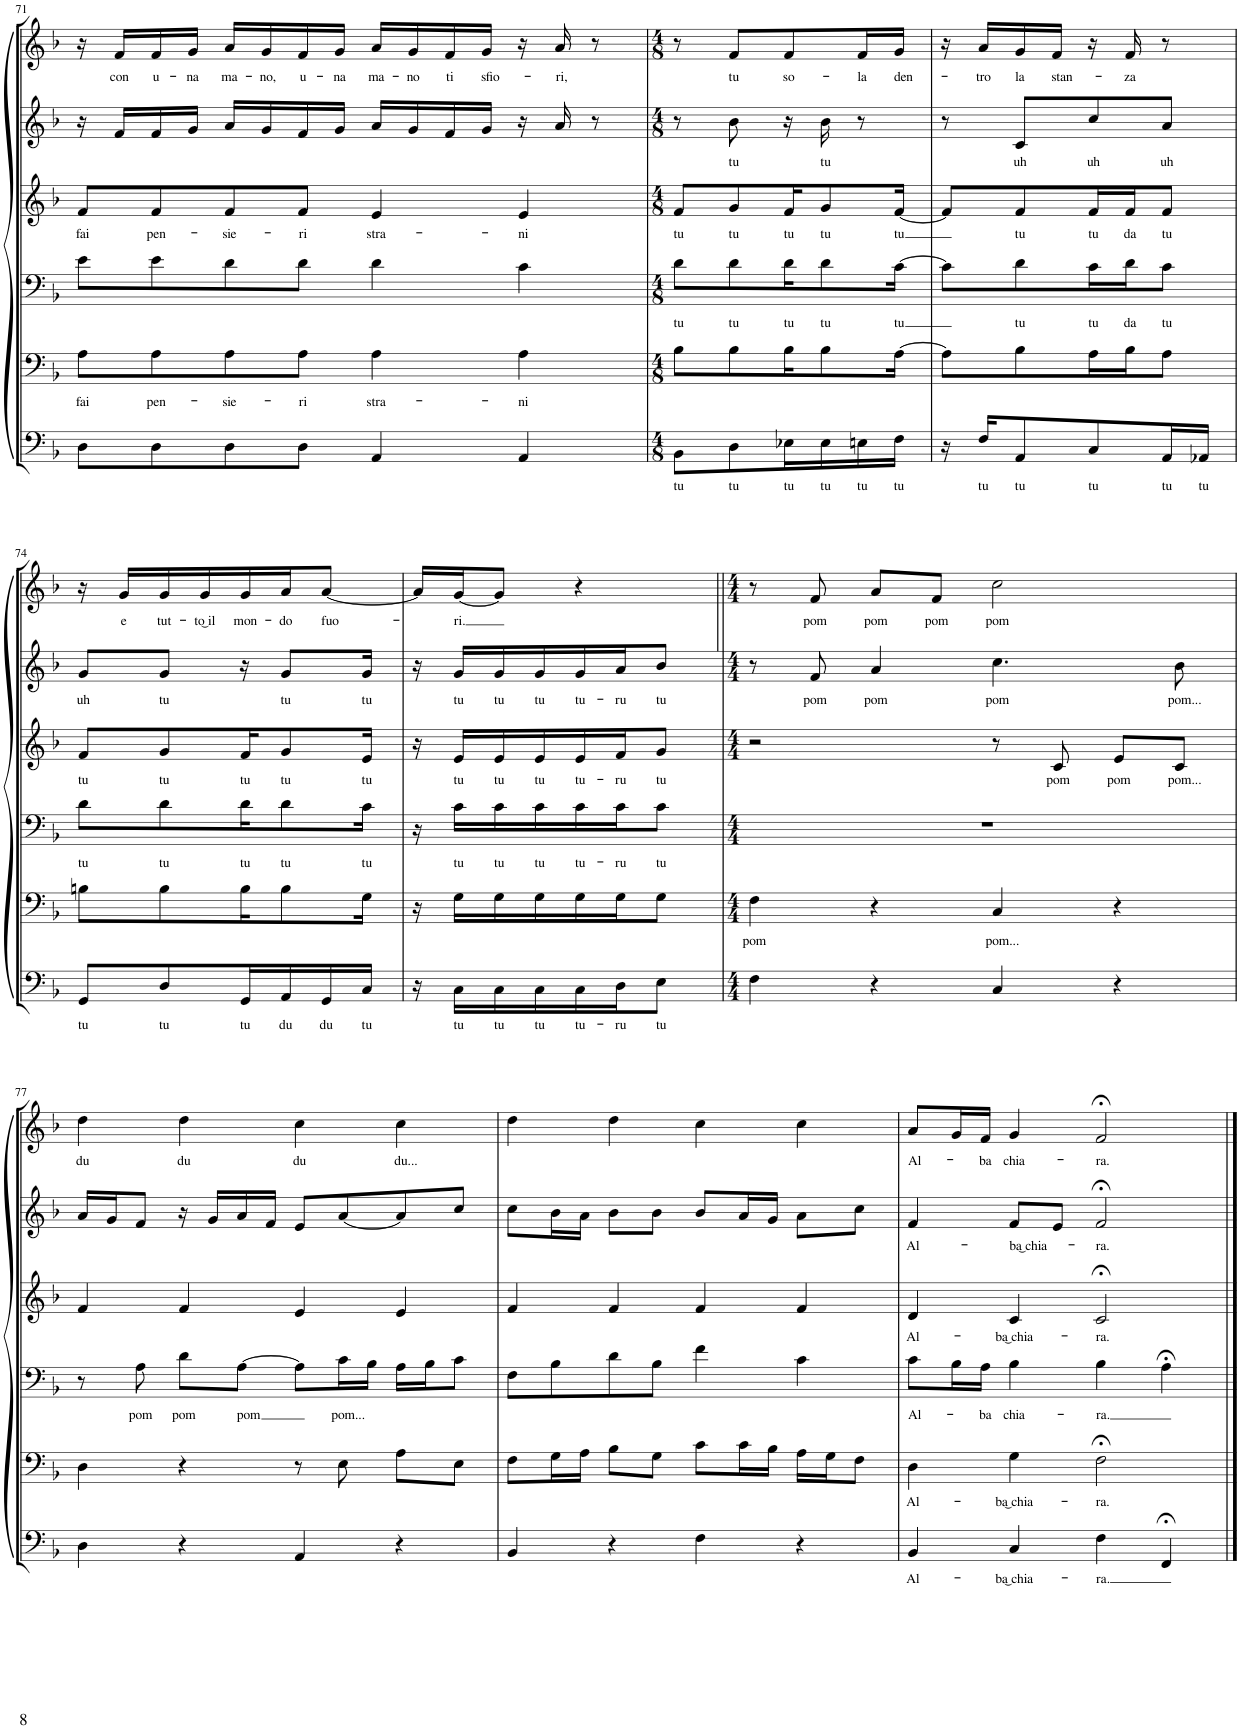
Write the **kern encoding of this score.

**kern	**text	**kern	**text	**kern	**text	**kern	**text	**kern	**text	**kern	**text
*part6	*part6	*part5	*part5	*part4	*part4	*part3	*part3	*part2	*part2	*part1	*part1
*staff6	*staff6	*staff5	*staff5	*staff4	*staff4	*staff3	*staff3	*staff2	*staff2	*staff1	*staff1
*I"B	*	*I"T2	*	*I"T1	*	*I"C	*	*I"Ms	*	*I"S	*
!!LO:PB:g=z
*clefF4	*	*clefF4	*	*clefF4	*	*clefG2	*	*clefG2	*	*clefG2	*
*k[b-]	*	*k[b-]	*	*k[b-]	*	*k[b-]	*	*k[b-]	*	*k[b-]	*
*M4/4	*	*M4/4	*	*M4/4	*	*M4/4	*	*M4/4	*	*M4/4	*
=71	=71	=71	=71	=71	=71	=71	=71	=71	=71	=71	=71
!	!	!	!LO:LY:b	!	!	!	!LO:LY:b	!	!	!	!
8D\L	.	8A\L	fai	8e\L	.	8f/L	fai	16r	.	16r	.
!	!	!	!	!	!	!	!	!	!	!	!LO:LY:b
.	.	.	.	.	.	.	.	16f/LL	.	16f/LL	con
!	!	!	!LO:LY:b	!	!	!	!LO:LY:b	!	!	!	!LO:LY:b
8D\	.	8A\	pen-	8e\	.	8f/	pen-	16f/	.	16f/	u-
!	!	!	!	!	!	!	!	!	!	!	!LO:LY:b
.	.	.	.	.	.	.	.	16g/JJ	.	16g/JJ	-na
!	!	!	!LO:LY:b	!	!	!	!LO:LY:b	!	!	!	!LO:LY:b
8D\	.	8A\	-sie-	8d\	.	8f/	-sie-	16a/LL	.	16a/LL	ma-
!	!	!	!	!	!	!	!	!	!	!	!LO:LY:b
.	.	.	.	.	.	.	.	16g/	.	16g/	-no,
!	!	!	!LO:LY:b	!	!	!	!LO:LY:b	!	!	!	!LO:LY:b
8D\J	.	8A\J	-ri	8d\J	.	8f/J	-ri	16f/	.	16f/	u-
!	!	!	!	!	!	!	!	!	!	!	!LO:LY:b
.	.	.	.	.	.	.	.	16g/JJ	.	16g/JJ	-na
!	!	!	!LO:LY:b	!	!	!	!LO:LY:b	!	!	!	!LO:LY:b
4AA/	.	4A\	stra-	4d\	.	4e/	stra-	16a/LL	.	16a/LL	ma-
!	!	!	!	!	!	!	!	!	!	!	!LO:LY:b
.	.	.	.	.	.	.	.	16g/	.	16g/	-no
!	!	!	!	!	!	!	!	!	!	!	!LO:LY:b
.	.	.	.	.	.	.	.	16f/	.	16f/	ti
!	!	!	!	!	!	!	!	!	!	!	!LO:LY:b
.	.	.	.	.	.	.	.	16g/JJ	.	16g/JJ	sfio-
!	!	!	!LO:LY:b	!	!	!	!LO:LY:b	!	!	!	!
4AA/	.	4A\	-ni	4c\	.	4e/	-ni	16r	.	16r	.
!	!	!	!	!	!	!	!	!	!	!	!LO:LY:b
.	.	.	.	.	.	.	.	16a/	.	16a/	-ri,
.	.	.	.	.	.	.	.	8r	.	8r	.
=72	=72	=72	=72	=72	=72	=72	=72	=72	=72	=72	=72
*M4/8	*	*M4/8	*	*M4/8	*	*M4/8	*	*M4/8	*	*M4/8	*
!	!LO:LY:b	!	!	!	!LO:LY:b	!	!LO:LY:b	!	!	!	!
8BB-\L	tu	8B-\L	.	8d\L	tu	8f/L	tu	8r	.	8r	.
!	!LO:LY:b	!	!	!	!LO:LY:b	!	!LO:LY:b	!	!LO:LY:b	!	!LO:LY:b
8D\	tu	8B-\	.	8d\	tu	8g/	tu	8b-\	tu	8f/L	tu
!	!LO:LY:b	!	!	!	!LO:LY:b	!	!LO:LY:b	!	!	!	!LO:LY:b
16E-X\L	tu	16B-\K	.	16d\K	tu	16f/K	tu	16r	.	8f/	so-
!	!LO:LY:b	!	!	!	!LO:LY:b	!	!LO:LY:b	!	!LO:LY:b	!	!
16E-\	tu	8B-\	.	8d\	tu	8g/	tu	16b-\	tu	.	.
!	!LO:LY:b	!	!	!	!	!	!	!	!	!	!LO:LY:b
16En\	tu	.	.	.	.	.	.	8r	.	16f/L	-la
!	!LO:LY:b	!	!	!	!LO:LY:b	!	!LO:LY:b	!	!	!	!LO:LY:b
16F\JJ	tu	[16A\Jk	.	[16c\Jk	tu	[16f/Jk	tu	.	.	16g/JJ	den-
=73	=73	=73	=73	=73	=73	=73	=73	=73	=73	=73	=73
16r	.	8A\L]	.	8c\L]	.	8f/L]	.	8r	.	16r	.
!	!LO:LY:b	!	!	!	!	!	!	!	!	!	!LO:LY:b
16F/KL	tu	.	.	.	.	.	.	.	.	16a/LL	-tro
!	!LO:LY:b	!	!	!	!LO:LY:b	!	!LO:LY:b	!	!LO:LY:b	!	!LO:LY:b
8AA/	tu	8B-\	.	8d\	tu	8f/	tu	8c/L	uh	16g/	la
!	!	!	!	!	!	!	!	!	!	!	!LO:LY:b
.	.	.	.	.	.	.	.	.	.	16f/JJ	stan-
!	!LO:LY:b	!	!	!	!LO:LY:b	!	!LO:LY:b	!	!LO:LY:b	!	!
8C/	tu	16A\L	.	16c\L	tu	16f/L	tu	8cc/	uh	16r	.
!	!	!	!	!	!LO:LY:b	!	!LO:LY:b	!	!	!	!LO:LY:b
.	.	16B-\J	.	16d\J	da	16f/J	da	.	.	16f/	-za
!	!LO:LY:b	!	!	!	!LO:LY:b	!	!LO:LY:b	!	!LO:LY:b	!	!
16AA/L	tu	8A\J	.	8c\J	tu	8f/J	tu	8a/J	uh	8r	.
!	!LO:LY:b	!	!	!	!	!	!	!	!	!	!
16AA-X/JJ	tu	.	.	.	.	.	.	.	.	.	.
!!LO:LB:g=z
=74	=74	=74	=74	=74	=74	=74	=74	=74	=74	=74	=74
!	!LO:LY:b	!	!	!	!LO:LY:b	!	!LO:LY:b	!	!LO:LY:b	!	!
8GG/L	tu	8Bn\L	.	8d\L	tu	8f/L	tu	8g/L	uh	16r	.
!	!	!	!	!	!	!	!	!	!	!	!LO:LY:b
.	.	.	.	.	.	.	.	.	.	16g/LL	e
!	!LO:LY:b	!	!	!	!LO:LY:b	!	!LO:LY:b	!	!LO:LY:b	!	!LO:LY:b
8D/	tu	8B\	.	8d\	tu	8g/	tu	8g/J	tu	16g/	tut-
!	!	!	!	!	!	!	!	!	!	!	!LO:LY:b
.	.	.	.	.	.	.	.	.	.	16g/	-to͜ il
!	!LO:LY:b	!	!	!	!LO:LY:b	!	!LO:LY:b	!	!	!	!LO:LY:b
16GG/L	tu	16B\K	.	16d\K	tu	16f/K	tu	16r	.	16g/	mon-
!	!LO:LY:b	!	!	!	!LO:LY:b	!	!LO:LY:b	!	!LO:LY:b	!	!LO:LY:b
16AA/	du	8B\	.	8d\	tu	8g/	tu	8g/L	tu	16a/J	-do
!	!LO:LY:b	!	!	!	!	!	!	!	!	!	!LO:LY:b
16GG/	du	.	.	.	.	.	.	.	.	[8a/J	fuo-
!	!LO:LY:b	!	!	!	!LO:LY:b	!	!LO:LY:b	!	!LO:LY:b	!	!
16C/JJ	tu	16G\Jk	.	16c\Jk	tu	16e/Jk	tu	16g/Jk	tu	.	.
=75	=75	=75	=75	=75	=75	=75	=75	=75	=75	=75	=75
16r	.	16r	.	16r	.	16r	.	16r	.	16a/LL]	.
!	!LO:LY:b	!	!	!	!LO:LY:b	!	!LO:LY:b	!	!LO:LY:b	!	!LO:LY:b
16C\LL	tu	16G\LL	.	16c\LL	tu	16e/LL	tu	16g/LL	tu	[16g/J	-ri.
!	!LO:LY:b	!	!	!	!LO:LY:b	!	!LO:LY:b	!	!LO:LY:b	!	!
16C\	tu	16G\	.	16c\	tu	16e/	tu	16g/	tu	8g/J]	.
!	!LO:LY:b	!	!	!	!LO:LY:b	!	!LO:LY:b	!	!LO:LY:b	!	!
16C\	tu	16G\	.	16c\	tu	16e/	tu	16g/	tu	.	.
!	!LO:LY:b	!	!	!	!LO:LY:b	!	!LO:LY:b	!	!LO:LY:b	!	!
16C\	tu-	16G\	.	16c\	tu-	16e/	tu-	16g/	tu-	4r	.
!	!LO:LY:b	!	!	!	!LO:LY:b	!	!LO:LY:b	!	!LO:LY:b	!	!
16D\J	-ru	16G\J	.	16c\J	-ru	16f/J	-ru	16a/J	-ru	.	.
!	!LO:LY:b	!	!	!	!LO:LY:b	!	!LO:LY:b	!	!LO:LY:b	!	!
8E\J	tu	8G\J	.	8c\J	tu	8g/J	tu	8b-/J	tu	.	.
=76||	=76||	=76||	=76||	=76||	=76||	=76||	=76||	=76||	=76||	=76||	=76||
*M4/4	*	*M4/4	*	*M4/4	*	*M4/4	*	*M4/4	*	*M4/4	*
!	!	!	!LO:LY:b	!	!	!	!	!	!	!	!
4F\	.	4F\	pom	1r	.	2r	.	8r	.	8r	.
!	!	!	!	!	!	!	!	!	!LO:LY:b	!	!LO:LY:b
.	.	.	.	.	.	.	.	8f/	pom	8f/	pom
!	!	!	!	!	!	!	!	!	!LO:LY:b	!	!LO:LY:b
4r	.	4r	.	.	.	.	.	4a/	pom	8a/L	pom
!	!	!	!	!	!	!	!	!	!	!	!LO:LY:b
.	.	.	.	.	.	.	.	.	.	8f/J	pom
!	!	!	!LO:LY:b	!	!	!	!	!	!LO:LY:b	!	!LO:LY:b
4C/	.	4C/	pom...	.	.	8r	.	4.cc\	pom	2cc\	pom
!	!	!	!	!	!	!	!LO:LY:b	!	!	!	!
.	.	.	.	.	.	8c/	pom	.	.	.	.
!	!	!	!	!	!	!	!LO:LY:b	!	!	!	!
4r	.	4r	.	.	.	8e/L	pom	.	.	.	.
!	!	!	!	!	!	!	!LO:LY:b	!	!LO:LY:b	!	!
.	.	.	.	.	.	8c/J	pom...	8b-\	pom...	.	.
!!LO:LB:g=z
=77	=77	=77	=77	=77	=77	=77	=77	=77	=77	=77	=77
!	!	!	!	!	!	!	!	!	!	!	!LO:LY:b
4D\	.	4D\	.	8r	.	4f/	.	16a/LL	.	4dd\	du
.	.	.	.	.	.	.	.	16g/J	.	.	.
!	!	!	!	!	!LO:LY:b	!	!	!	!	!	!
.	.	.	.	8A\	pom	.	.	8f/J	.	.	.
!	!	!	!	!	!LO:LY:b	!	!	!	!	!	!LO:LY:b
4r	.	4r	.	8d\L	pom	4f/	.	16r	.	4dd\	du
.	.	.	.	.	.	.	.	16g/LL	.	.	.
!	!	!	!	!	!LO:LY:b	!	!	!	!	!	!
.	.	.	.	[8A\J	pom	.	.	16a/	.	.	.
.	.	.	.	.	.	.	.	16f/JJ	.	.	.
!	!	!	!	!	!	!	!	!	!	!	!LO:LY:b
4AA/	.	8r	.	8A\L]	.	4e/	.	8e/L	.	4cc\	du
!	!	!	!	!	!LO:LY:b	!	!	!	!	!	!
.	.	8E\	.	16c\L	pom...	.	.	[8a/	.	.	.
.	.	.	.	16B-\JJ	.	.	.	.	.	.	.
!	!	!	!	!	!	!	!	!	!	!	!LO:LY:b
4r	.	8A\L	.	16A\LL	.	4e/	.	8a/]	.	4cc\	du...
.	.	.	.	16B-\J	.	.	.	.	.	.	.
.	.	8E\J	.	8c\J	.	.	.	8cc/J	.	.	.
=78	=78	=78	=78	=78	=78	=78	=78	=78	=78	=78	=78
4BB-/	.	8F\L	.	8F\L	.	4f/	.	8cc\L	.	4dd\	.
.	.	16G\L	.	8B-\	.	.	.	16b-\L	.	.	.
.	.	16A\JJ	.	.	.	.	.	16a\JJ	.	.	.
4r	.	8B-\L	.	8d\	.	4f/	.	8b-\L	.	4dd\	.
.	.	8G\J	.	8B-\J	.	.	.	8b-\J	.	.	.
4F\	.	8c\L	.	4f\	.	4f/	.	8b-/L	.	4cc\	.
.	.	16c\L	.	.	.	.	.	16a/L	.	.	.
.	.	16B-\JJ	.	.	.	.	.	16g/JJ	.	.	.
4r	.	16A\LL	.	4c\	.	4f/	.	8a\L	.	4cc\	.
.	.	16G\J	.	.	.	.	.	.	.	.	.
.	.	8F\J	.	.	.	.	.	8cc\J	.	.	.
=79	=79	=79	=79	=79	=79	=79	=79	=79	=79	=79	=79
!	!LO:LY:b	!	!LO:LY:b	!	!LO:LY:b	!	!LO:LY:b	!	!LO:LY:b	!	!LO:LY:b
4BB-/	Al-	4D\	Al-	8c\L	Al-	4d/	Al-	4f/	Al-	8a/L	Al-
.	.	.	.	16B-\L	.	.	.	.	.	16g/L	.
!	!	!	!	!	!LO:LY:b	!	!	!	!	!	!LO:LY:b
.	.	.	.	16A\JJ	-ba	.	.	.	.	16f/JJ	-ba
!	!LO:LY:b	!	!LO:LY:b	!	!LO:LY:b	!	!LO:LY:b	!	!LO:LY:b	!	!LO:LY:b
4C/	-ba͜ chia-	4G\	-ba͜ chia-	4B-\	chia-	4c/	-ba͜ chia-	8f/L	-ba͜ chia-	4g/	chia-
.	.	.	.	.	.	.	.	8e/J	.	.	.
!	!LO:LY:b	!	!LO:LY:b	!	!LO:LY:b	!	!LO:LY:b	!	!LO:LY:b	!	!LO:LY:b
4F\	-ra.	2F;<\	-ra.	4B-\	-ra.	2c;</	-ra.	2f;</	-ra.	2f;</	-ra.
4FF;</	.	.	.	4A;<\	.	.	.	.	.	.	.
==	==	==	==	==	==	==	==	==	==	==	==
*-	*-	*-	*-	*-	*-	*-	*-	*-	*-	*-	*-
